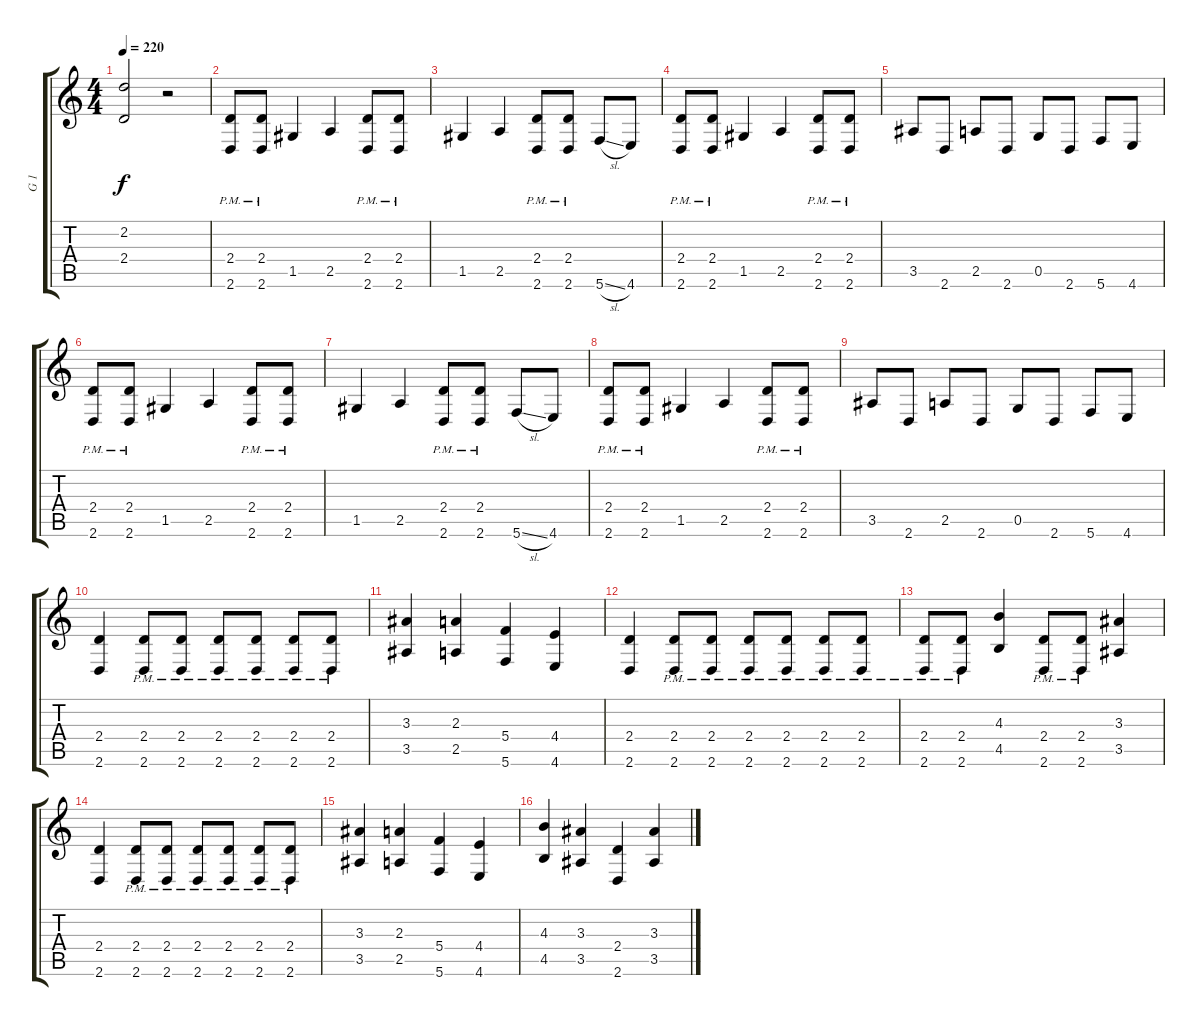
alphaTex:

\track ("G 1" "G 1") {instrument distortionguitar}
\staff {score tabs}
\tuning (D4 C4 G3 C3 G2 C2) {hide}
\ts (4 4)
\tempo 220
\clef g2
\ks c
(2.2 2.4).2{dy f} r.2 |
(2.4{pm} 2.6{pm}).8 (2.4{pm} 2.6{pm}).8 1.5.4 2.5.4 (2.4{pm} 2.6{pm}).8 (2.4{pm} 2.6{pm}).8 |
1.5.4 2.5.4 (2.4{pm} 2.6{pm}).8 (2.4{pm} 2.6{pm}).8 5.6{sl}.8 4.6.8 |
(2.4{pm} 2.6{pm}).8 (2.4{pm} 2.6{pm}).8 1.5.4 2.5.4 (2.4{pm} 2.6{pm}).8 (2.4{pm} 2.6{pm}).8 |
3.5.8 2.6.8 2.5.8 2.6.8 0.5.8 2.6.8 5.6.8 4.6.8 |
(2.4{pm} 2.6{pm}).8 (2.4{pm} 2.6{pm}).8 1.5.4 2.5.4 (2.4{pm} 2.6{pm}).8 (2.4{pm} 2.6{pm}).8 |
1.5.4 2.5.4 (2.4{pm} 2.6{pm}).8 (2.4{pm} 2.6{pm}).8 5.6{sl}.8 4.6.8 |
(2.4{pm} 2.6{pm}).8 (2.4{pm} 2.6{pm}).8 1.5.4 2.5.4 (2.4{pm} 2.6{pm}).8 (2.4{pm} 2.6{pm}).8 |
3.5.8 2.6.8 2.5.8 2.6.8 0.5.8 2.6.8 5.6.8 4.6.8 |
(2.4 2.6).4 (2.4{pm} 2.6{pm}).8 (2.4{pm} 2.6{pm}).8 (2.4{pm} 2.6{pm}).8 (2.4{pm} 2.6{pm}).8 (2.4{pm} 2.6{pm}).8 (2.4{pm} 2.6{pm}).8 |
(3.3 3.5).4 (2.3 2.5).4 (5.4 5.6).4 (4.4 4.6).4 |
(2.4 2.6).4 (2.4{pm} 2.6{pm}).8 (2.4{pm} 2.6{pm}).8 (2.4{pm} 2.6{pm}).8 (2.4{pm} 2.6{pm}).8 (2.4{pm} 2.6{pm}).8 (2.4{pm} 2.6{pm}).8 |
(2.4{pm} 2.6{pm}).8 (2.4{pm} 2.6{pm}).8 (4.3 4.5).4 (2.4{pm} 2.6{pm}).8 (2.4{pm} 2.6{pm}).8 (3.3 3.5).4 |
(2.4 2.6).4 (2.4{pm} 2.6{pm}).8 (2.4{pm} 2.6{pm}).8 (2.4{pm} 2.6{pm}).8 (2.4{pm} 2.6{pm}).8 (2.4{pm} 2.6{pm}).8 (2.4{pm} 2.6{pm}).8 |
(3.3 3.5).4 (2.3 2.5).4 (5.4 5.6).4 (4.4 4.6).4 |
(4.3 4.5).4 (3.3 3.5).4 (2.4 2.6).4 (3.3 3.5).4
